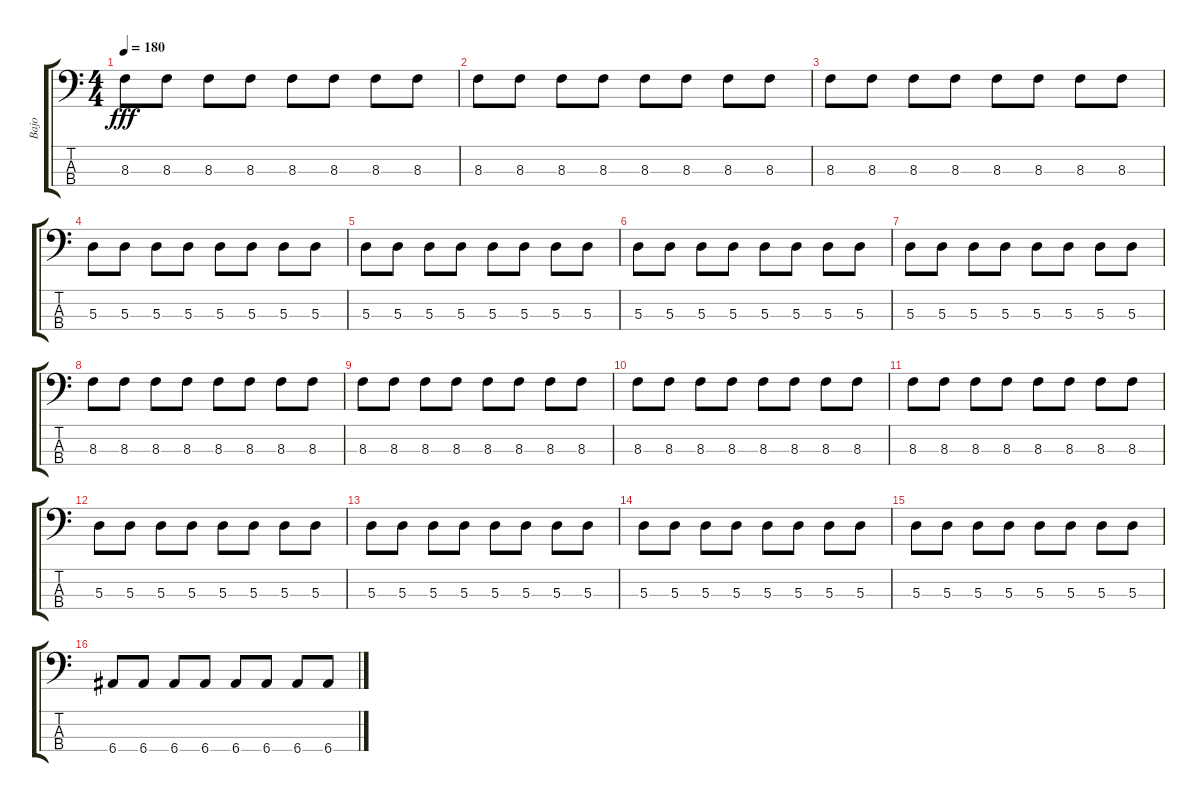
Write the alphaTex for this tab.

\track ("Bajo" "Bajo") {instrument electricbasspick}
\staff {score tabs}
\tuning (G2 D2 A1 E1) {hide}
\ts (4 4)
\tempo 180
\clef f4
\ks c
8.3.8{dy fff} 8.3.8 8.3.8 8.3.8 8.3.8 8.3.8 8.3.8 8.3.8 |
8.3.8 8.3.8 8.3.8 8.3.8 8.3.8 8.3.8 8.3.8 8.3.8 |
8.3.8 8.3.8 8.3.8 8.3.8 8.3.8 8.3.8 8.3.8 8.3.8 |
5.3.8 5.3.8 5.3.8 5.3.8 5.3.8 5.3.8 5.3.8 5.3.8 |
5.3.8 5.3.8 5.3.8 5.3.8 5.3.8 5.3.8 5.3.8 5.3.8 |
5.3.8 5.3.8 5.3.8 5.3.8 5.3.8 5.3.8 5.3.8 5.3.8 |
5.3.8 5.3.8 5.3.8 5.3.8 5.3.8 5.3.8 5.3.8 5.3.8 |
8.3.8 8.3.8 8.3.8 8.3.8 8.3.8 8.3.8 8.3.8 8.3.8 |
8.3.8 8.3.8 8.3.8 8.3.8 8.3.8 8.3.8 8.3.8 8.3.8 |
8.3.8 8.3.8 8.3.8 8.3.8 8.3.8 8.3.8 8.3.8 8.3.8 |
8.3.8 8.3.8 8.3.8 8.3.8 8.3.8 8.3.8 8.3.8 8.3.8 |
5.3.8 5.3.8 5.3.8 5.3.8 5.3.8 5.3.8 5.3.8 5.3.8 |
5.3.8 5.3.8 5.3.8 5.3.8 5.3.8 5.3.8 5.3.8 5.3.8 |
5.3.8 5.3.8 5.3.8 5.3.8 5.3.8 5.3.8 5.3.8 5.3.8 |
5.3.8 5.3.8 5.3.8 5.3.8 5.3.8 5.3.8 5.3.8 5.3.8 |
6.4.8 6.4.8 6.4.8 6.4.8 6.4.8 6.4.8 6.4.8 6.4.8
